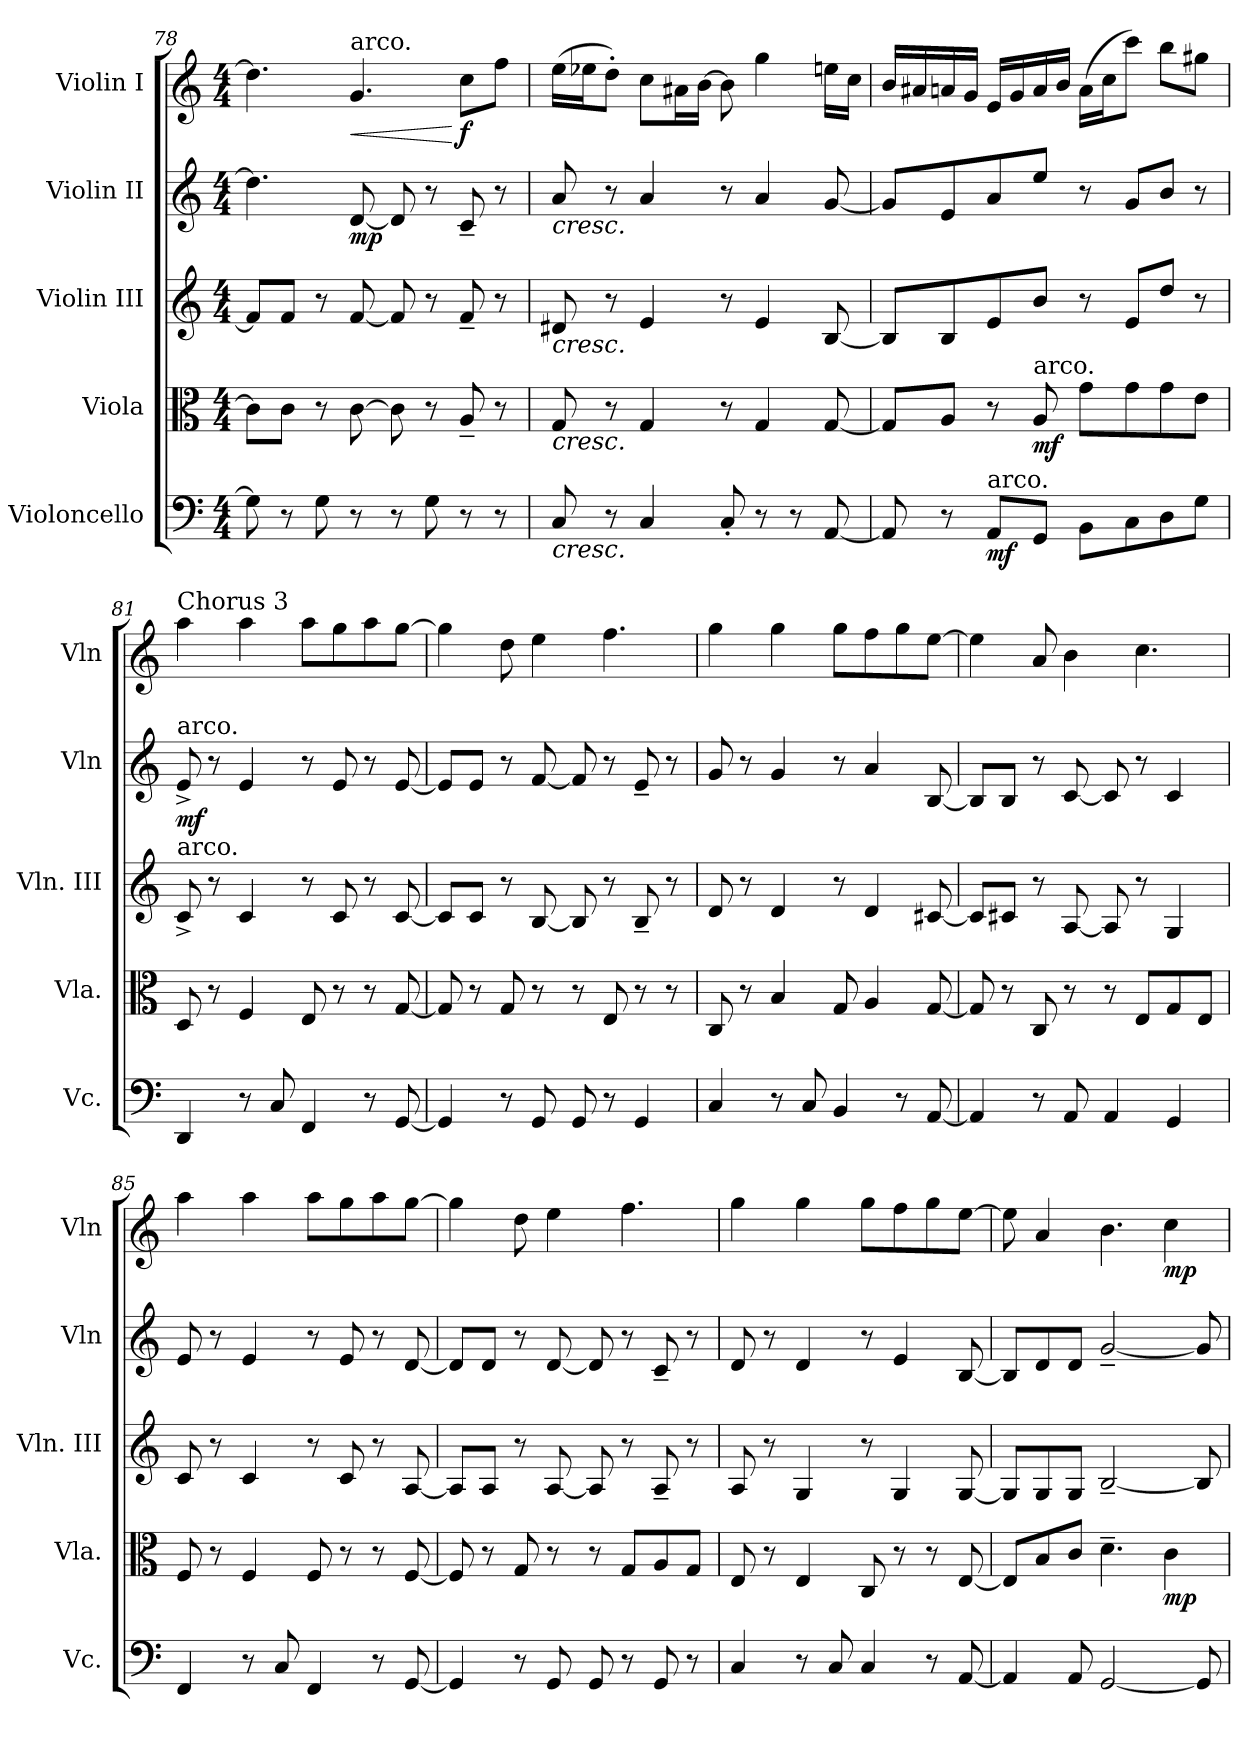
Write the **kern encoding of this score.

**kern	**dynam	**kern	**dynam	**kern	**kern	**dynam	**kern	**dynam
*part5	*part5	*part4	*part4	*part3	*part2	*part2	*part1	*part1
*staff5	*staff5	*staff4	*staff4	*staff3	*staff2	*staff2	*staff1	*staff1
*I"Violoncello	*	*I"Viola	*	*I"Violin III	*I"Violin II	*	*I"Violin I	*
*I'Vc.	*	*I'Vla.	*	*I'Vln. III	*I'Vln	*	*I'Vln	*
!!LO:PB:g=z
*clefF4	*	*clefC3	*	*clefG2	*clefG2	*	*clefG2	*
*k[]	*	*k[]	*	*k[]	*k[]	*	*k[]	*
*M4/4	*	*M4/4	*	*M4/4	*M4/4	*	*M4/4	*
=78	=78	=78	=78	=78	=78	=78	=78	=78
8G\]	.	8c\L]	.	8f/L]	4.dd\]	.	4.dd\]	.
8r	.	8c\J	.	8f/J	.	.	.	.
8G\	.	8r	.	8r	.	.	.	.
!	!	!	!	!	!	!	!LO:TX:a:t=arco.	!
!	!	!	!	!	!	!LO:DY:b	!	!LO:HP:b
8r	.	[8c\	.	[8f/	[8d/	mp	4.g/	<
8r	.	8c\]	.	8f/]	8d/]	.	.	.
8G\	.	8r	.	8r	8r	.	.	.
!	!	!	!	!	!	!	!	!LO:DY:n=1:b
8r	.	8A~/	.	8f~/	8c~/	.	8cc\L	[ f
8r	.	8r	.	8r	8r	.	8ff\J	.
=79	=79	=79	=79	=79	=79	=79	=79	=79
!	!	!	!	!	!LO:TX:b:i:t=cresc.	!	!	!
!	!	!	!	!LO:TX:b:i:t=cresc.	!	!	!	!
!	!	!LO:TX:b:i:t=cresc.	!	!	!	!	!	!
!LO:TX:b:i:t=cresc.	!	!	!	!	!	!	!	!
8C/	.	8G/	.	8d#X/	8a/	.	(16ee\LL	.
.	.	.	.	.	.	.	16ee-X\J	.
8r	.	8r	.	8r	8r	.	8dd'\J)	.
4C/	.	4G/	.	4e/	4a/	.	8cc\L	.
.	.	.	.	.	.	.	16a#X\L	.
.	.	.	.	.	.	.	[16b\JJ	.
8C'/	.	8r	.	8r	8r	.	8b\]	.
8r	.	4G/	.	4e/	4a/	.	4gg\	.
8r	.	.	.	.	.	.	.	.
[8AA/	.	[8G/	.	[8B/	[8g/	.	16een\LL	.
.	.	.	.	.	.	.	16cc\JJ	.
=80	=80	=80	=80	=80	=80	=80	=80	=80
8AA/]	.	8G/L]	.	8B/L]	8g/L]	.	16b/LL	.
.	.	.	.	.	.	.	16a#X/	.
8r	.	8A/J	.	8B/	8e/	.	16an/	.
.	.	.	.	.	.	.	16g/JJ	.
!LO:TX:a:t=arco.	!	!	!	!	!	!	!	!
!	!LO:DY:b	!	!	!	!	!	!	!
8AA/L	mf	8r	.	8e/	8a/	.	16e/LL	.
.	.	.	.	.	.	.	16g/	.
!	!	!LO:TX:a:t=arco.	!	!	!	!	!	!
!	!	!	!LO:DY:b	!	!	!	!	!
8GG/J	.	8A/	mf	8b/J	8ee/J	.	16a/	.
.	.	.	.	.	.	.	16b/JJ	.
8BB\L	.	8g\L	.	8r	8r	.	(16a\LL	.
.	.	.	.	.	.	.	16cc\J	.
8C\	.	8g\	.	8e/L	8g/L	.	8ccc\J)	.
8D\	.	8g\	.	8dd/J	8b/J	.	8bb\L	.
8G\J	.	8e\J	.	8r	8r	.	8gg#X\J	.
!!LO:LB:g=z
=81	=81	=81	=81	=81	=81	=81	=81	=81
!	!	!	!	!	!	!	!LO:TX:a:t=Chorus 3	!
!	!	!	!	!	!LO:TX:a:t=arco.	!	!	!
!	!	!	!	!LO:TX:a:t=arco.	!	!	!	!
!	!	!	!	!	!	!LO:DY:b	!	!
4DD/	.	8D/	.	8c^/	8e^/	mf	4aa\	.
.	.	8r	.	8r	8r	.	.	.
8r	.	4F/	.	4c/	4e/	.	4aa\	.
8C/	.	.	.	.	.	.	.	.
4FF/	.	8E/	.	8r	8r	.	8aa\L	.
.	.	8r	.	8c/	8e/	.	8gg\	.
8r	.	8r	.	8r	8r	.	8aa\	.
[8GG/	.	[8G/	.	[8c/	[8e/	.	[8gg\J	.
=82	=82	=82	=82	=82	=82	=82	=82	=82
4GG/]	.	8G/]	.	8c/L]	8e/L]	.	4gg\]	.
.	.	8r	.	8c/J	8e/J	.	.	.
8r	.	8G/	.	8r	8r	.	8dd\	.
8GG/	.	8r	.	[8B/	[8f/	.	4ee\	.
8GG/	.	8r	.	8B/]	8f/]	.	.	.
8r	.	8E/	.	8r	8r	.	4.ff\	.
4GG/	.	8r	.	8B~/	8e~/	.	.	.
.	.	8r	.	8r	8r	.	.	.
=83	=83	=83	=83	=83	=83	=83	=83	=83
4C/	.	8C/	.	8d/	8g/	.	4gg\	.
.	.	8r	.	8r	8r	.	.	.
8r	.	4B/	.	4d/	4g/	.	4gg\	.
8C/	.	.	.	.	.	.	.	.
4BB/	.	8G/	.	8r	8r	.	8gg\L	.
.	.	4A/	.	4d/	4a/	.	8ff\	.
8r	.	.	.	.	.	.	8gg\	.
[8AA/	.	[8G/	.	[8c#X/	[8B/	.	[8ee\J	.
!!LO:PB:g=z
=84	=84	=84	=84	=84	=84	=84	=84	=84
4AA/]	.	8G/]	.	8c#/L]	8B/L]	.	4ee\]	.
.	.	8r	.	8c#X/J	8B/J	.	.	.
8r	.	8C/	.	8r	8r	.	8a/	.
8AA/	.	8r	.	[8A/	[8c/	.	4b\	.
4AA/	.	8r	.	8A/]	8c/]	.	.	.
.	.	8E/L	.	8r	8r	.	4.cc\	.
4GG/	.	8G/	.	4G/	4c/	.	.	.
.	.	8E/J	.	.	.	.	.	.
=85	=85	=85	=85	=85	=85	=85	=85	=85
4FF/	.	8F/	.	8c/	8e/	.	4aa\	.
.	.	8r	.	8r	8r	.	.	.
8r	.	4F/	.	4c/	4e/	.	4aa\	.
8C/	.	.	.	.	.	.	.	.
4FF/	.	8F/	.	8r	8r	.	8aa\L	.
.	.	8r	.	8c/	8e/	.	8gg\	.
8r	.	8r	.	8r	8r	.	8aa\	.
[8GG/	.	[8F/	.	[8A/	[8d/	.	[8gg\J	.
=86	=86	=86	=86	=86	=86	=86	=86	=86
4GG/]	.	8F/]	.	8A/L]	8d/L]	.	4gg\]	.
.	.	8r	.	8A/J	8d/J	.	.	.
8r	.	8G/	.	8r	8r	.	8dd\	.
8GG/	.	8r	.	[8A/	[8d/	.	4ee\	.
8GG/	.	8r	.	8A/]	8d/]	.	.	.
8r	.	8G/L	.	8r	8r	.	4.ff\	.
8GG/	.	8A/	.	8A~/	8c~/	.	.	.
8r	.	8G/J	.	8r	8r	.	.	.
!!LO:LB:g=z
=87	=87	=87	=87	=87	=87	=87	=87	=87
4C/	.	8E/	.	8A/	8d/	.	4gg\	.
.	.	8r	.	8r	8r	.	.	.
8r	.	4E/	.	4G/	4d/	.	4gg\	.
8C/	.	.	.	.	.	.	.	.
4C/	.	8C/	.	8r	8r	.	8gg\L	.
.	.	8r	.	4G/	4e/	.	8ff\	.
8r	.	8r	.	.	.	.	8gg\	.
[8AA/	.	[8E/	.	[8G/	[8B/	.	[8ee\J	.
=88	=88	=88	=88	=88	=88	=88	=88	=88
4AA/]	.	8E/L]	.	8G/L]	8B/L]	.	8ee\]	.
.	.	8B/	.	8G/	8d/	.	4a/	.
8AA/	.	8c/J	.	8G/J	8d/J	.	.	.
[2GG/	.	4.d~\	.	[2B~/	[2g~/	.	4.b\	.
!	!	!	!LO:DY:b	!	!	!	!	!LO:DY:b
.	.	4c\	mp	.	.	.	4cc\	mp
8GG/]	.	.	.	8B/]	8g/]	.	.	.
=	=	=	=	=	=	=	=	=
*-	*-	*-	*-	*-	*-	*-	*-	*-
